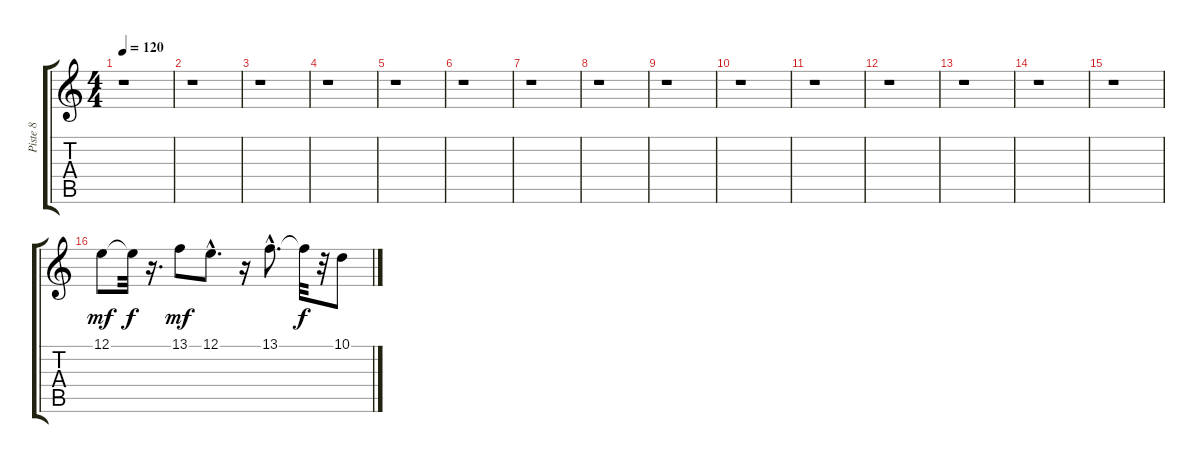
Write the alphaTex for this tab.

\track ("Piste 8" "Piste 8") {instrument sitar}
\staff {score tabs}
\tuning (E4 B3 G3 D3 A2 E2) {hide}
\ts (4 4)
\tempo 120
\clef g2
\ks c
r.1{dy f} |
r.1 |
r.1 |
r.1 |
r.1 |
r.1 |
r.1 |
r.1 |
r.1 |
r.1 |
r.1 |
r.1 |
r.1 |
r.1 |
r.1 |
12.1.8{dy mf} 12.1{t}.32{dy f} r.16{d} 13.1.8{dy mf} 12.1{hac}.8{d} r.16 13.1{hac}.8{d} 13.1{t}.32{dy f} r.32 10.1.8
